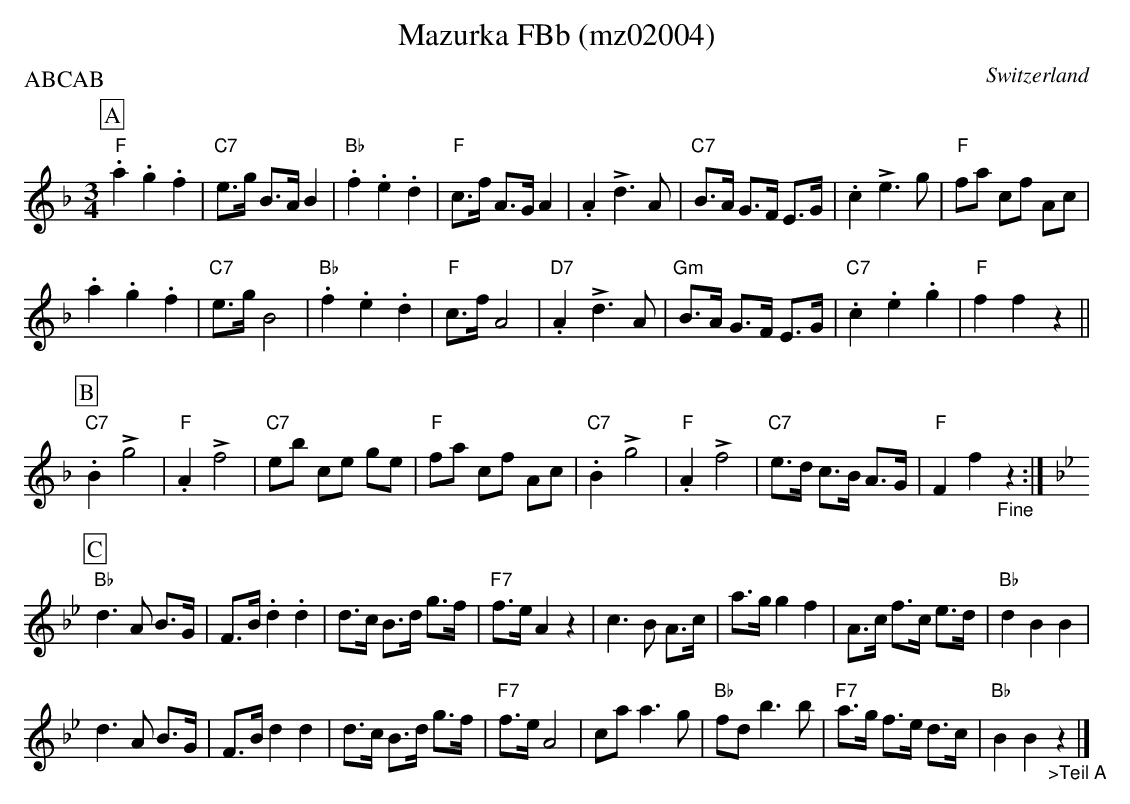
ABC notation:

X:1
T:Mazurka FBb (mz02004)
P:ABCAB
M:3/4
L:1/8
O:Switzerland
K:F major
[P:A] "F".a2.g2.f2 | "C7"e>g B>AB2 | "Bb".f2.e2.d2 | "F"c>f A>GA2 | .A2 !>!d3A | "C7"B>A G>F E>G | .c2!>!e3g | "F"fa cf Ac |
.a2.g2.f2 | "C7"e>g B4 | "Bb".f2.e2.d2 | "F"c>f A4 | "D7".A2 !>!d3A  | "Gm"B>A G>F E>G | "C7".c2.e2.g2 | "F"f2f2z2 ||
 [P:B] "C7".B2!>!g4 | "F".A2!>!f4 | "C7"eb ce ge | "F"fa cf Ac | "C7".B2!>!g4 | "F".A2 !>!f4 | "C7"e>d c>B A>G | "F"F2f2"_Fine"z2 :|
[P:C] [K:Bb] "Bb"d3A B>G | F>B .d2.d2 | d>c B>d g>f | "F7"f>e A2z2 | c3B A>c | a>g g2f2 | A>c f>c e>d | "Bb"d2B2B2 |
d3A B>G | F>B d2d2 | d>c B>d g>f | "F7"f>e A4 | ca a3g | "Bb"fd b3b | "F7"a>g f>e d>c | "Bb"B2B2"_>Teil A"z2 |]
